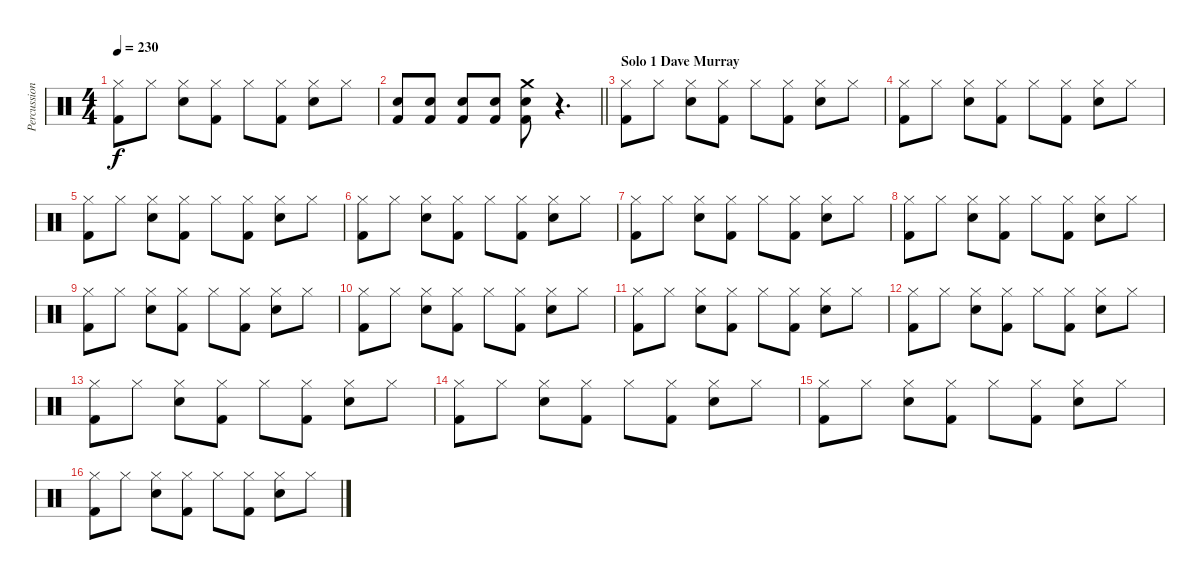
\track ("Percussion" "Percussion") {instrument percussion}
\staff {score}
\articulation defaults
\ts (4 4)
\tempo 230
\clef neutral
\ks c
("Kick (hit) 2" "Hi-Hat (closed)").8{dy f} "Hi-Hat (closed)".8 ("Snare (hit) 2" "Hi-Hat (closed)").8 ("Kick (hit) 2" "Hi-Hat (closed)").8 "Hi-Hat (closed)".8 ("Kick (hit) 2" "Hi-Hat (closed)").8 ("Snare (hit) 2" "Hi-Hat (closed)").8 "Hi-Hat (closed)".8 |
\barLineRight lightlight
("Kick (hit) 2" "Snare (hit) 2").8 ("Kick (hit) 2" "Snare (hit) 2").8 ("Kick (hit) 2" "Snare (hit) 2").8 ("Kick (hit) 2" "Snare (hit) 2").8 ("Kick (hit) 2" "Snare (hit) 2" "Crash medium (hit)").8 r.4{d} |
\section ("" "Solo 1 Dave Murray")
("Kick (hit) 2" "Hi-Hat (closed)").8 "Hi-Hat (closed)".8 ("Snare (hit) 2" "Hi-Hat (closed)").8 ("Kick (hit) 2" "Hi-Hat (closed)").8 "Hi-Hat (closed)".8 ("Kick (hit) 2" "Hi-Hat (closed)").8 ("Snare (hit) 2" "Hi-Hat (closed)").8 "Hi-Hat (closed)".8 |
("Kick (hit) 2" "Hi-Hat (closed)").8 "Hi-Hat (closed)".8 ("Snare (hit) 2" "Hi-Hat (closed)").8 ("Kick (hit) 2" "Hi-Hat (closed)").8 "Hi-Hat (closed)".8 ("Kick (hit) 2" "Hi-Hat (closed)").8 ("Snare (hit) 2" "Hi-Hat (closed)").8 "Hi-Hat (closed)".8 |
("Kick (hit) 2" "Hi-Hat (closed)").8 "Hi-Hat (closed)".8 ("Snare (hit) 2" "Hi-Hat (closed)").8 ("Kick (hit) 2" "Hi-Hat (closed)").8 "Hi-Hat (closed)".8 ("Kick (hit) 2" "Hi-Hat (closed)").8 ("Snare (hit) 2" "Hi-Hat (closed)").8 "Hi-Hat (closed)".8 |
("Kick (hit) 2" "Hi-Hat (closed)").8 "Hi-Hat (closed)".8 ("Snare (hit) 2" "Hi-Hat (closed)").8 ("Kick (hit) 2" "Hi-Hat (closed)").8 "Hi-Hat (closed)".8 ("Kick (hit) 2" "Hi-Hat (closed)").8 ("Snare (hit) 2" "Hi-Hat (closed)").8 "Hi-Hat (closed)".8 |
("Kick (hit) 2" "Hi-Hat (closed)").8 "Hi-Hat (closed)".8 ("Snare (hit) 2" "Hi-Hat (closed)").8 ("Kick (hit) 2" "Hi-Hat (closed)").8 "Hi-Hat (closed)".8 ("Kick (hit) 2" "Hi-Hat (closed)").8 ("Snare (hit) 2" "Hi-Hat (closed)").8 "Hi-Hat (closed)".8 |
("Kick (hit) 2" "Hi-Hat (closed)").8 "Hi-Hat (closed)".8 ("Snare (hit) 2" "Hi-Hat (closed)").8 ("Kick (hit) 2" "Hi-Hat (closed)").8 "Hi-Hat (closed)".8 ("Kick (hit) 2" "Hi-Hat (closed)").8 ("Snare (hit) 2" "Hi-Hat (closed)").8 "Hi-Hat (closed)".8 |
("Kick (hit) 2" "Hi-Hat (closed)").8 "Hi-Hat (closed)".8 ("Snare (hit) 2" "Hi-Hat (closed)").8 ("Kick (hit) 2" "Hi-Hat (closed)").8 "Hi-Hat (closed)".8 ("Kick (hit) 2" "Hi-Hat (closed)").8 ("Snare (hit) 2" "Hi-Hat (closed)").8 "Hi-Hat (closed)".8 |
("Kick (hit) 2" "Hi-Hat (closed)").8 "Hi-Hat (closed)".8 ("Snare (hit) 2" "Hi-Hat (closed)").8 ("Kick (hit) 2" "Hi-Hat (closed)").8 "Hi-Hat (closed)".8 ("Kick (hit) 2" "Hi-Hat (closed)").8 ("Snare (hit) 2" "Hi-Hat (closed)").8 "Hi-Hat (closed)".8 |
("Kick (hit) 2" "Hi-Hat (closed)").8 "Hi-Hat (closed)".8 ("Snare (hit) 2" "Hi-Hat (closed)").8 ("Kick (hit) 2" "Hi-Hat (closed)").8 "Hi-Hat (closed)".8 ("Kick (hit) 2" "Hi-Hat (closed)").8 ("Snare (hit) 2" "Hi-Hat (closed)").8 "Hi-Hat (closed)".8 |
("Kick (hit) 2" "Hi-Hat (closed)").8 "Hi-Hat (closed)".8 ("Snare (hit) 2" "Hi-Hat (closed)").8 ("Kick (hit) 2" "Hi-Hat (closed)").8 "Hi-Hat (closed)".8 ("Kick (hit) 2" "Hi-Hat (closed)").8 ("Snare (hit) 2" "Hi-Hat (closed)").8 "Hi-Hat (closed)".8 |
("Kick (hit) 2" "Hi-Hat (closed)").8 "Hi-Hat (closed)".8 ("Snare (hit) 2" "Hi-Hat (closed)").8 ("Kick (hit) 2" "Hi-Hat (closed)").8 "Hi-Hat (closed)".8 ("Kick (hit) 2" "Hi-Hat (closed)").8 ("Snare (hit) 2" "Hi-Hat (closed)").8 "Hi-Hat (closed)".8 |
("Kick (hit) 2" "Hi-Hat (closed)").8 "Hi-Hat (closed)".8 ("Snare (hit) 2" "Hi-Hat (closed)").8 ("Kick (hit) 2" "Hi-Hat (closed)").8 "Hi-Hat (closed)".8 ("Kick (hit) 2" "Hi-Hat (closed)").8 ("Snare (hit) 2" "Hi-Hat (closed)").8 "Hi-Hat (closed)".8 |
("Kick (hit) 2" "Hi-Hat (closed)").8 "Hi-Hat (closed)".8 ("Snare (hit) 2" "Hi-Hat (closed)").8 ("Kick (hit) 2" "Hi-Hat (closed)").8 "Hi-Hat (closed)".8 ("Kick (hit) 2" "Hi-Hat (closed)").8 ("Snare (hit) 2" "Hi-Hat (closed)").8 "Hi-Hat (closed)".8 |
("Kick (hit) 2" "Hi-Hat (closed)").8 "Hi-Hat (closed)".8 ("Snare (hit) 2" "Hi-Hat (closed)").8 ("Kick (hit) 2" "Hi-Hat (closed)").8 "Hi-Hat (closed)".8 ("Kick (hit) 2" "Hi-Hat (closed)").8 ("Snare (hit) 2" "Hi-Hat (closed)").8 "Hi-Hat (closed)".8
